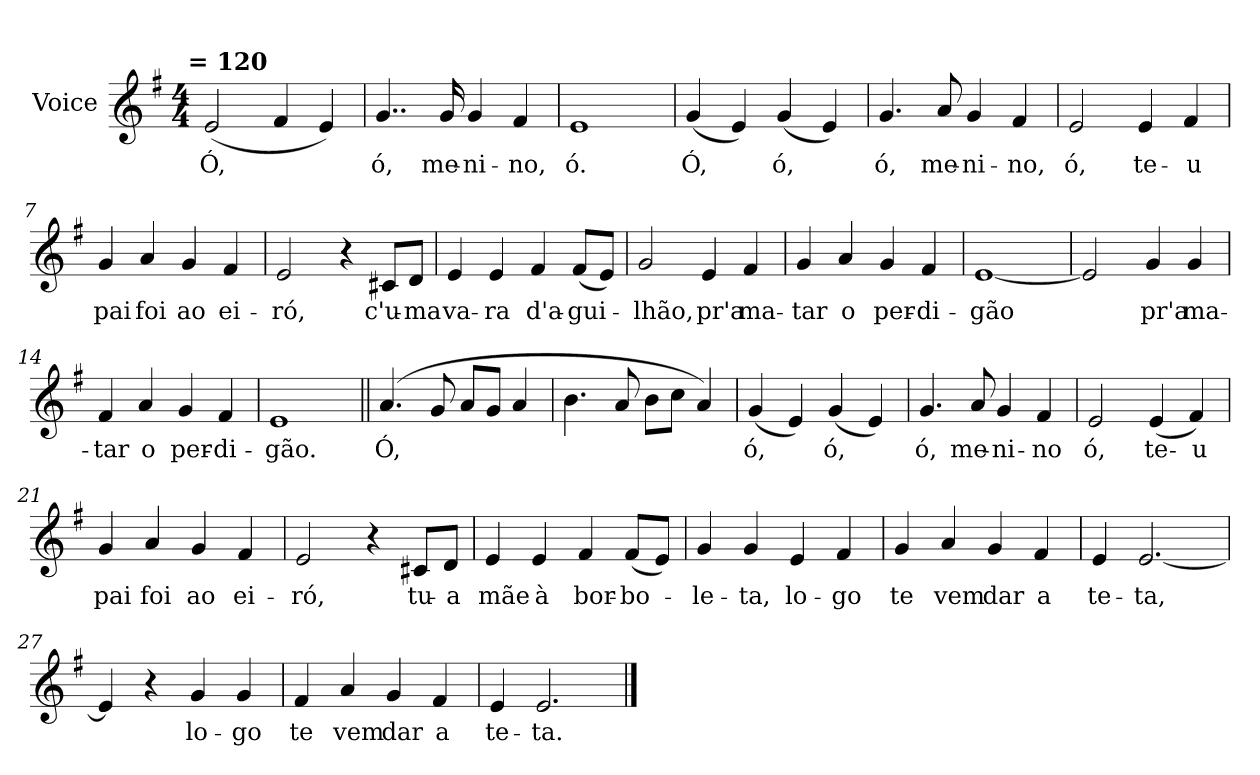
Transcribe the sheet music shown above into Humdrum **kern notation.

**kern	**text
*part1	*part1
*staff1	*staff1
*I"Voice	*
*I'Vo.	*
*clefG2	*
*k[f#]	*
!!LO:TX:omd:t=\n                                = 120
*M4/4	*
*MM120	*
=1	=1
(<2e/	Ó,
4f#/	.
4e/)	.
=2	=2
4..g/	ó,
16g/	me-
4g/	-ni-
4f#/	-no,
=3	=3
1e	ó.
=4	=4
(<4g/	Ó,
4e/)	.
(<4g/	ó,
4e/)	.
=5	=5
4.g/	ó,
8a/	me-
4g/	-ni-
4f#/	-no,
=6	=6
2e/	ó,
4e/	te-
4f#/	-u
!!LO:LB:g=z
=7	=7
4g/	pai
4a/	foi
4g/	ao
4f#/	ei-
=8	=8
2e/	-ró,
4r	.
8c#X/L	c'u-
8d/J	-ma
=9	=9
4e/	va-
4e/	-ra
4f#/	d'a-
(<8f#/L	-gui-
8e/J)	.
=10	=10
2g/	-lhão,
4e/	pr'a
4f#/	ma-
=11	=11
4g/	-tar
4a/	o
4g/	per-
4f#/	-di-
=12	=12
[1e	-gão
!!LO:LB:g=z
=13	=13
2e/]	.
4g/	pr'a
4g/	ma-
=14	=14
4f#/	-tar
4a/	o
4g/	per-
4f#/	-di-
=15	=15
1e	-gão.
=16||	=16||
(>4.a/	Ó,
8g/	.
8a/L	.
8g/J	.
4a/	.
=17	=17
4.b\	.
8a/	.
8b\L	.
8cc\J	.
4a/)	.
=18	=18
(<4g/	ó,
4e/)	.
(<4g/	-ó,
4e/)	.
!!LO:LB:g=z
=19	=19
4.g/	ó,
8a/	me-
4g/	-ni-
4f#/	-no
=20	=20
2e/	ó,
(<4e/	te-
4f#/)	-u
=21	=21
4g/	pai
4a/	foi
4g/	ao
4f#/	ei-
=22	=22
2e/	-ró,
4r	.
8c#X/L	tu-
8d/J	-a
=23	=23
4e/	mãe
4e/	à
4f#/	bor-
(<8f#/L	-bo-
8e/J)	.
=24	=24
4g/	-le-
4g/	-ta,
4e/	lo-
4f#/	-go
!!LO:LB:g=z
=25	=25
4g/	te
4a/	vem
4g/	dar
4f#/	a
=26	=26
4e/	te-
[2.e/	-ta,
=27	=27
4e/]	.
4r	.
4g/	lo-
4g/	-go
=28	=28
4f#/	te
4a/	vem
4g/	dar
4f#/	a
=29	=29
4e/	te-
2.e/	-ta.
==	==
*-	*-
